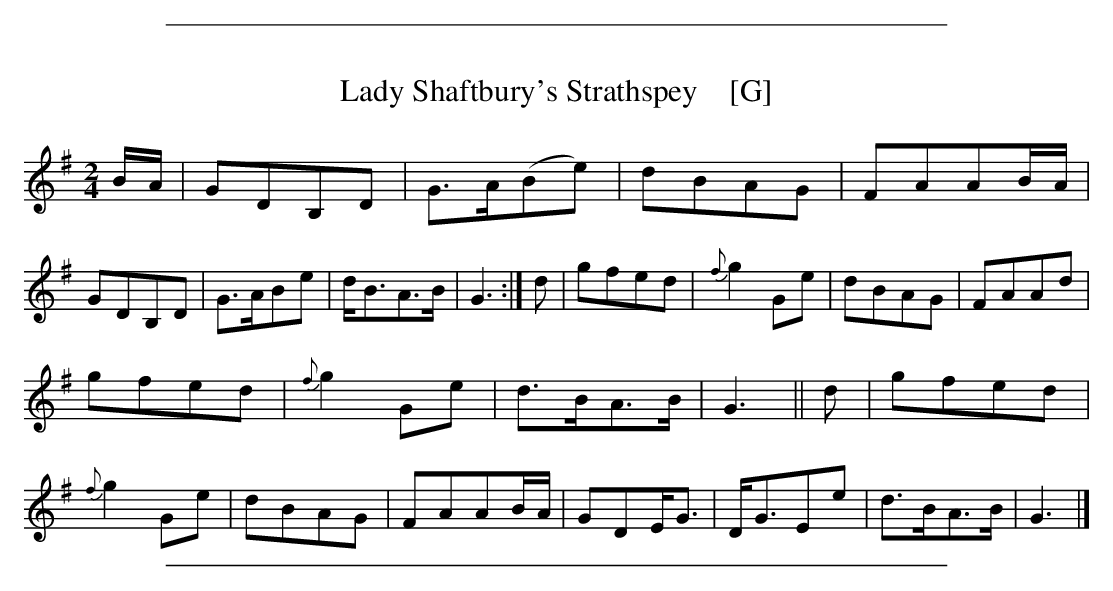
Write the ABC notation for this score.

X:1
T: Lady Shaftbury's Strathspey    [G]
M: 2/4
L: 1/8
K: G
B/A/ |\
GDB,D | G>A(Be) | dBAG | FAAB/A/ | GDB,D | G>ABe | d<BA>B | G3 :| d | gfed | {f}g2Ge | dBAG | FAAd |
gfed | {f}g2Ge | d>BA>B | G3 || d | gfed | {f}g2Ge | dBAG | FAAB/A/ | GDE<G | D<GEe | d>BA>B | G3 |]
